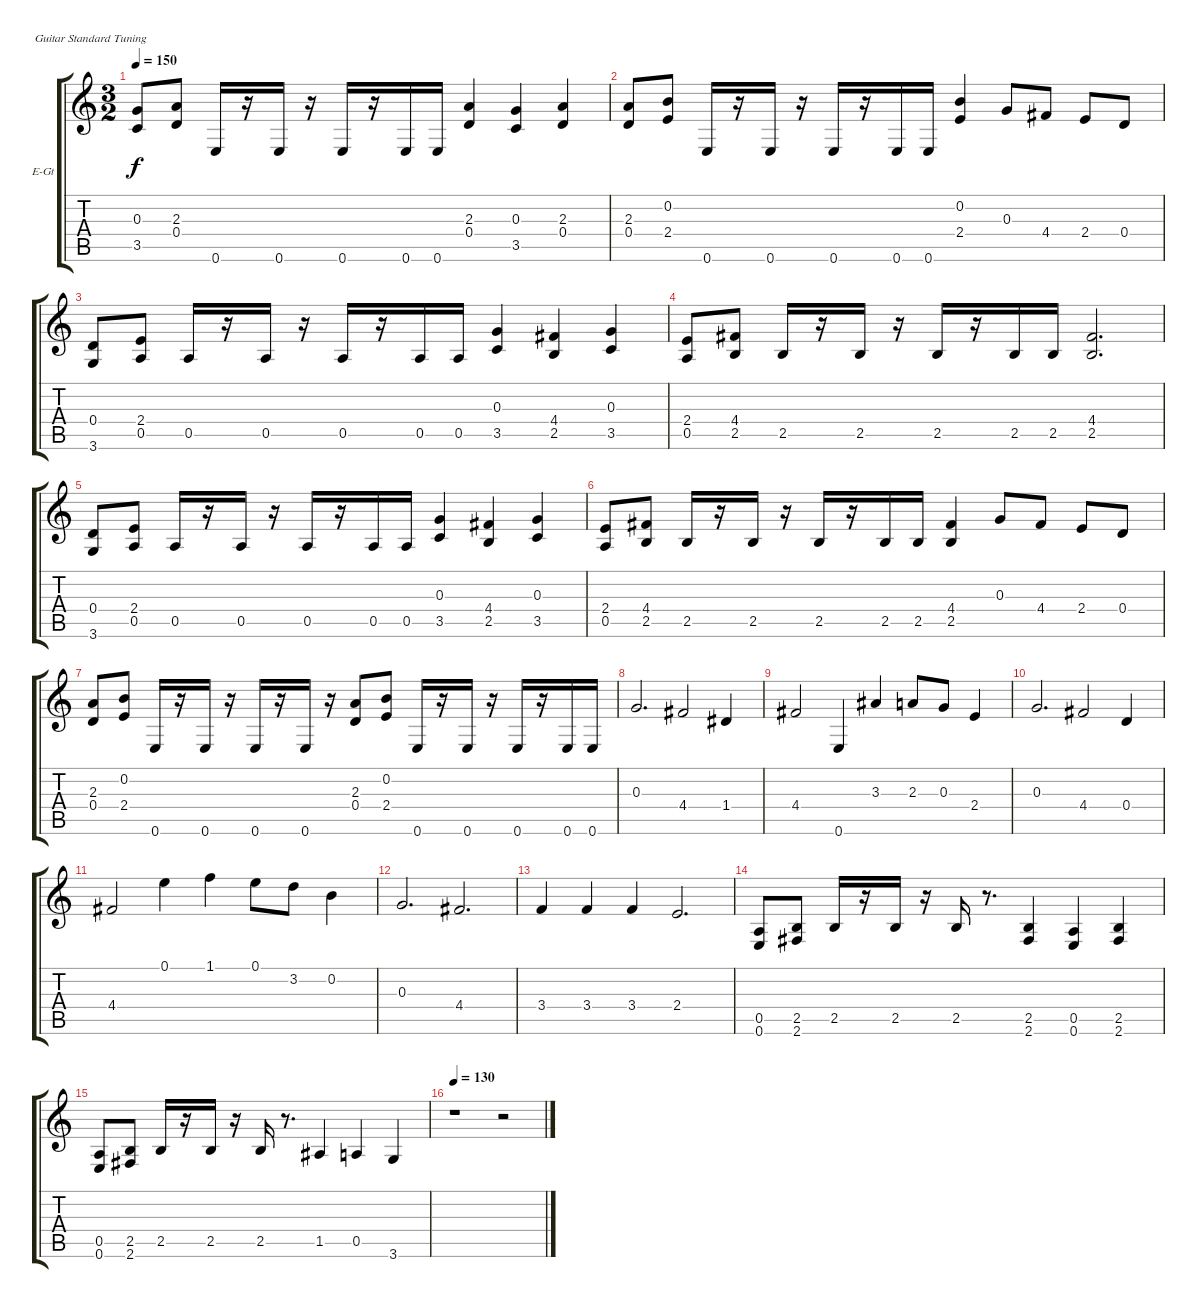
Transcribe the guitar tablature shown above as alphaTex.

\bracketExtendMode groupsimilarinstruments
\firstSystemTrackNameOrientation horizontal
\otherSystemsTrackNameOrientation horizontal
\track ("Гитара 2" "E-Gt") {instrument overdrivenguitar}
\staff {score tabs}
\tuning (E4 B3 G3 D3 A2 E2)
\ts (3 2)
\tempo 150
\clef g2
\ks c
(0.3 3.5).8{dy f} (2.3 0.4).8 0.6.16 r.16 0.6.16 r.16 0.6.16 r.16 0.6.16 0.6.16 (2.3 0.4).4 (0.3 3.5).4 (2.3 0.4).4 |
(2.3 0.4).8 (0.2 2.4).8 0.6.16 r.16 0.6.16 r.16 0.6.16 r.16 0.6.16 0.6.16 (0.2 2.4).4 0.3.8 4.4.8 2.4.8 0.4.8 |
(0.4 3.6).8 (2.4 0.5).8 0.5.16 r.16 0.5.16 r.16 0.5.16 r.16 0.5.16 0.5.16 (0.3 3.5).4 (4.4 2.5).4 (0.3 3.5).4 |
(2.4 0.5).8 (4.4 2.5).8 2.5.16 r.16 2.5.16 r.16 2.5.16 r.16 2.5.16 2.5.16 (4.4 2.5).2{d} |
(0.4 3.6).8 (2.4 0.5).8 0.5.16 r.16 0.5.16 r.16 0.5.16 r.16 0.5.16 0.5.16 (0.3 3.5).4 (4.4 2.5).4 (0.3 3.5).4 |
(2.4 0.5).8 (4.4 2.5).8 2.5.16 r.16 2.5.16 r.16 2.5.16 r.16 2.5.16 2.5.16 (4.4 2.5).4 0.3.8 4.4.8 2.4.8 0.4.8 |
(2.3 0.4).8 (0.2 2.4).8 0.6.16 r.16 0.6.16 r.16 0.6.16 r.16 0.6.16 r.16 (2.3 0.4).8 (0.2 2.4).8 0.6.16 r.16 0.6.16 r.16 0.6.16 r.16 0.6.16 0.6.16 |
0.3.2{d} 4.4.2 1.4.4 |
4.4.2 0.6.4 3.3.4 2.3.8 0.3.8 2.4.4 |
0.3.2{d} 4.4.2 0.4.4 |
4.4.2 0.1.4 1.1.4 0.1.8 3.2.8 0.2.4 |
0.3.2{d} 4.4.2{d} |
3.4.4 3.4.4 3.4.4 2.4.2{d} |
(0.5 0.6).8 (2.5 2.6).8 2.5.16 r.16 2.5.16 r.16 2.5.16 r.8{d} (2.5 2.6).4 (0.5 0.6).4 (2.5 2.6).4 |
(0.5 0.6).8 (2.5 2.6).8 2.5.16 r.16 2.5.16 r.16 2.5.16 r.8{d} 1.5.4 0.5.4 3.6.4 |
\tempo 130
r.1 r.2
